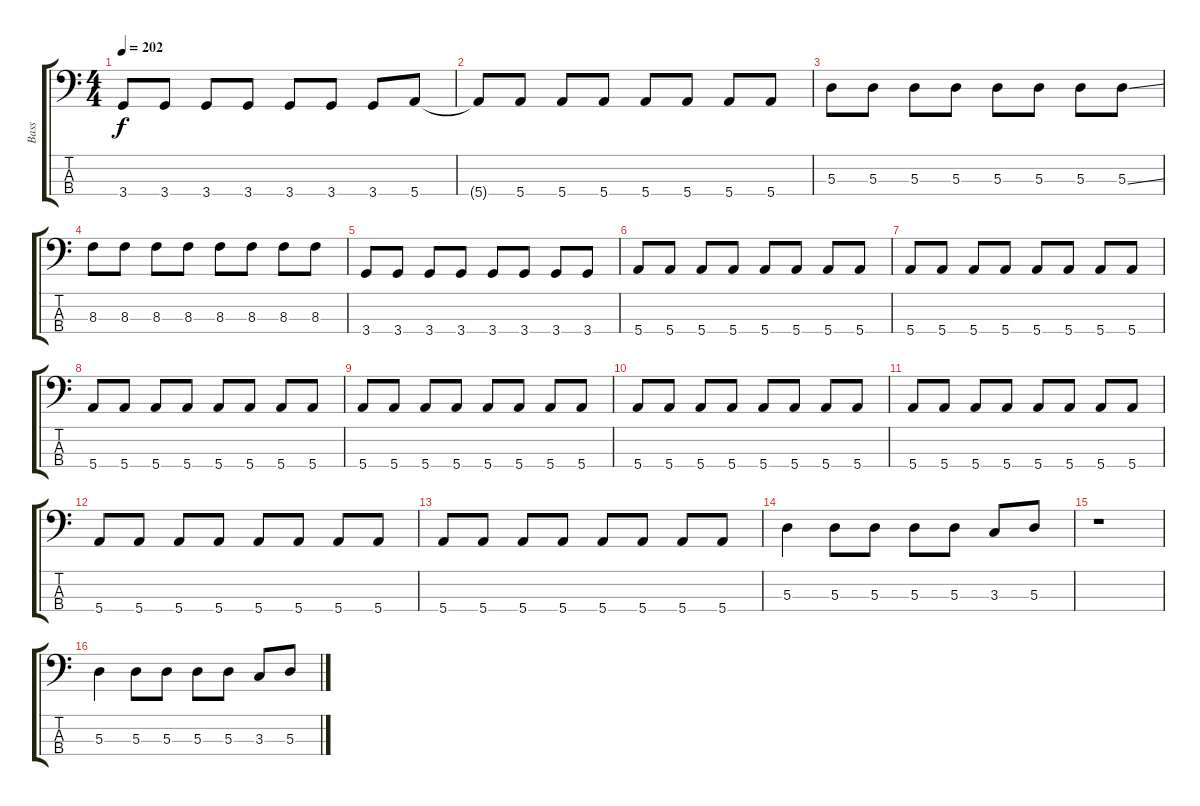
\track ("Bass" "Bass") {instrument electricbasspick}
\staff {score tabs}
\tuning (G2 D2 A1 E1) {hide}
\ts (4 4)
\tempo 202
\clef f4
\ks c
3.4.8{dy f} 3.4.8 3.4.8 3.4.8 3.4.8 3.4.8 3.4.8 5.4.8 |
5.4{t}.8 5.4.8 5.4.8 5.4.8 5.4.8 5.4.8 5.4.8 5.4.8 |
5.3.8 5.3.8 5.3.8 5.3.8 5.3.8 5.3.8 5.3.8 5.3{ss}.8 |
8.3.8 8.3.8 8.3.8 8.3.8 8.3.8 8.3.8 8.3.8 8.3.8 |
3.4.8 3.4.8 3.4.8 3.4.8 3.4.8 3.4.8 3.4.8 3.4.8 |
5.4.8 5.4.8 5.4.8 5.4.8 5.4.8 5.4.8 5.4.8 5.4.8 |
5.4.8 5.4.8 5.4.8 5.4.8 5.4.8 5.4.8 5.4.8 5.4.8 |
5.4.8 5.4.8 5.4.8 5.4.8 5.4.8 5.4.8 5.4.8 5.4.8 |
5.4.8 5.4.8 5.4.8 5.4.8 5.4.8 5.4.8 5.4.8 5.4.8 |
5.4.8 5.4.8 5.4.8 5.4.8 5.4.8 5.4.8 5.4.8 5.4.8 |
5.4.8 5.4.8 5.4.8 5.4.8 5.4.8 5.4.8 5.4.8 5.4.8 |
5.4.8 5.4.8 5.4.8 5.4.8 5.4.8 5.4.8 5.4.8 5.4.8 |
5.4.8 5.4.8 5.4.8 5.4.8 5.4.8 5.4.8 5.4.8 5.4.8 |
5.3.4 5.3.8 5.3.8 5.3.8 5.3.8 3.3.8 5.3.8 |
r.1 |
5.3.4 5.3.8 5.3.8 5.3.8 5.3.8 3.3.8 5.3.8
